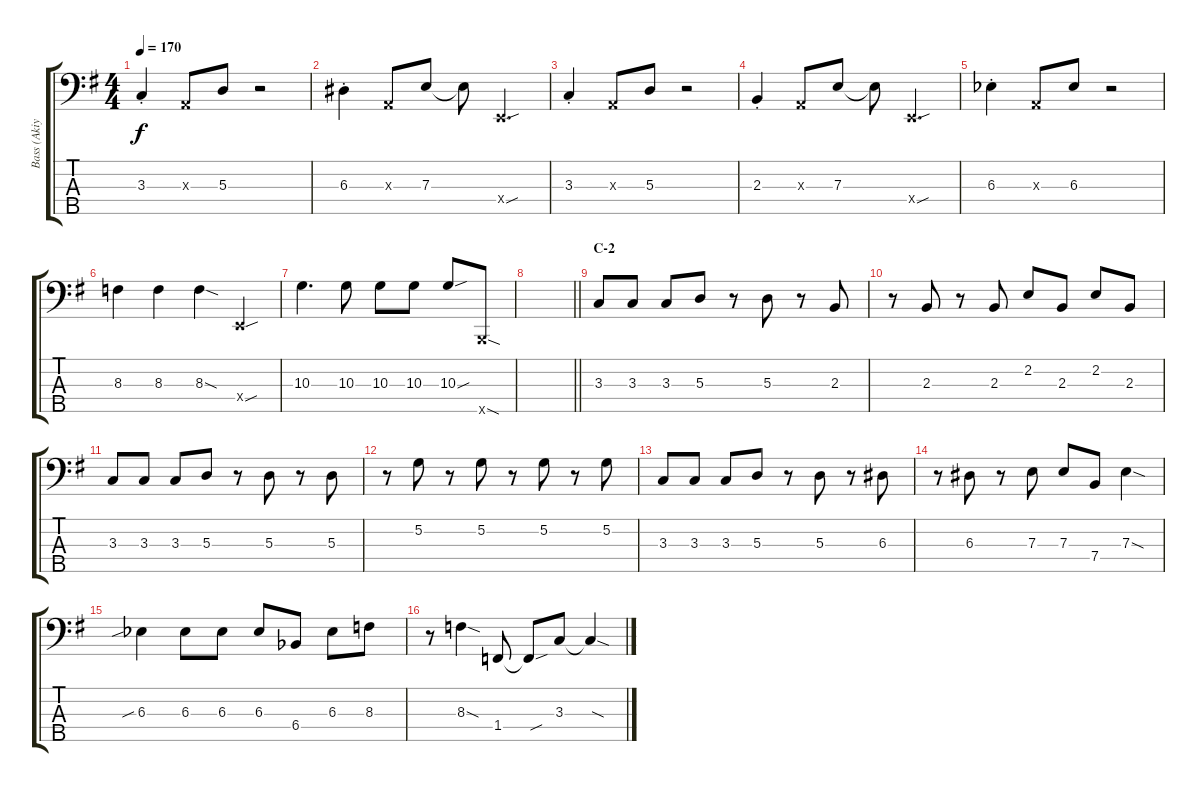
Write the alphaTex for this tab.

\track ("Bass (Akiyama Mio)" "Bass (Akiy") {instrument electricbassfinger}
\staff {score tabs}
\tuning (G2 D2 A1 E1 B0) {hide}
\ts (4 4)
\tempo 170
\clef f4
\ks g
3.3{st}.4{dy f} 0.3{x}.8 5.3.8 r.2 |
6.3{st}.4 0.3{x}.8 7.3.8 7.3{t}.8 0.4{sou x}.4{d} |
3.3{st}.4 0.3{x}.8 5.3.8 r.2 |
2.3{st}.4 0.3{x}.8 7.3.8 7.3{t}.8 0.4{sou x}.4{d} |
6.3{st acc b}.4 0.3{x}.8 6.3{acc b}.8 r.2 |
8.3.4 8.3.4 8.3{sod}.4 0.4{sou x}.4 |
10.3.4{d} 10.3.8 10.3.8 10.3.8 10.3{sou}.8 0.5{sod x}.8 |
\barLineRight lightlight
|
\section ("" "C-2")
3.3.8 3.3.8 3.3.8 5.3.8 r.8 5.3.8 r.8 2.3.8 |
r.8 2.3.8 r.8 2.3.8 2.2.8 2.3.8 2.2.8 2.3.8 |
3.3.8 3.3.8 3.3.8 5.3.8 r.8 5.3.8 r.8 5.3.8 |
r.8 5.2.8 r.8 5.2.8 r.8 5.2.8 r.8 5.2.8 |
3.3.8 3.3.8 3.3.8 5.3.8 r.8 5.3.8 r.8 6.3.8 |
r.8 6.3.8 r.8 7.3.8 7.3.8 7.4.8 7.3{sod}.4 |
6.3{sib acc b}.4 6.3{acc b}.8 6.3{acc b}.8 6.3{acc b}.8 6.4{acc b}.8 6.3{acc b}.8 8.3.8 |
r.8 8.3{sod}.4 1.4.8 1.4{sou t}.8 3.3.8 3.3{sod t}.4
